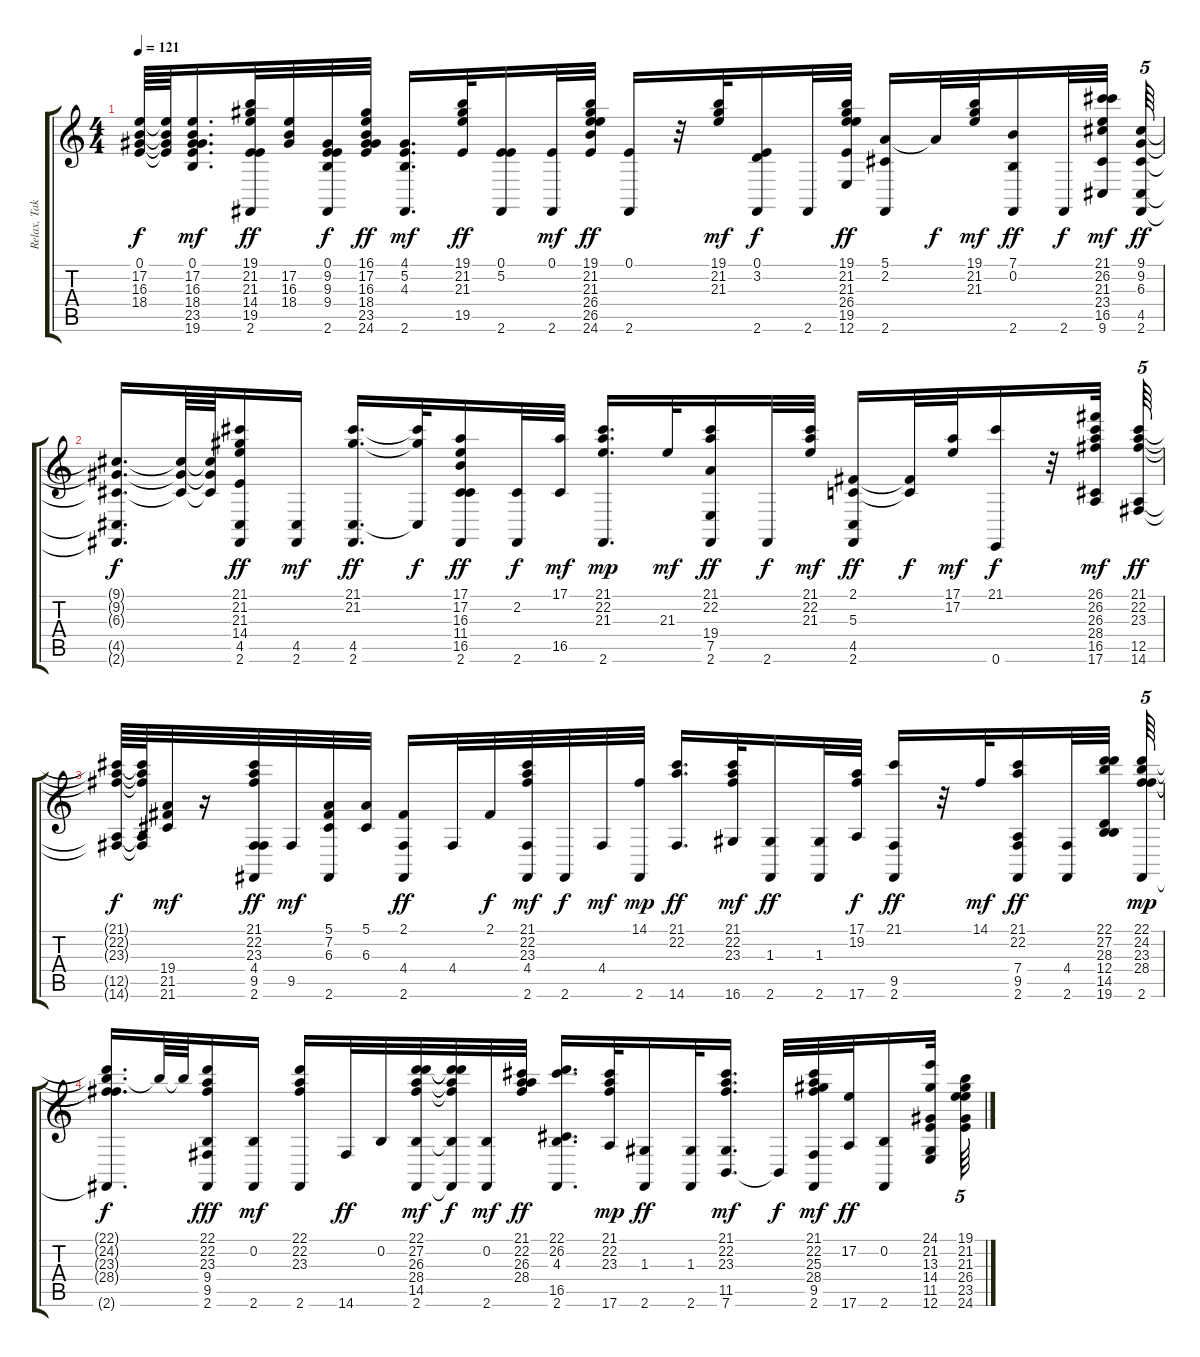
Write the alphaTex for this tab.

\track ("Relax, Take It Easy - Mika" "Relax, Tak") {instrument glockenspiel}
\staff {score tabs}
\tuning (E4 B3 G3 D3 A2 E2) {hide}
\ts (4 4)
\tempo 121
\clef g2
\ks c
(0.1{t} 17.2{t} 16.3{t} 18.4{t}).64{dy f} (0.1{t} 17.2{t} 16.3{t} 18.4{t}).64 (0.1 17.2 16.3 18.4 23.5 19.6).16{d dy mf} (19.1 21.2 21.3 14.4 19.5 2.6).32{dy ff} (17.2 16.3 18.4).32 (0.1 9.2 9.3 9.4 2.6).32{dy f} (16.1 17.2 16.3 18.4 23.5 24.6).32{dy ff} (4.1 5.2 4.3 2.6).16{d dy mf} (19.1 21.2 21.3 19.5).32{dy ff} (0.1 5.2 2.6).16 (0.1 2.6).32{dy mf} (19.1 21.2 21.3 26.4 26.5 24.6).32{dy ff} (0.1 2.6).16 r.32 (19.1 21.2 21.3).32{dy mf} (0.1 3.2 2.6).16{dy f} 2.6.32 (19.1 21.2 21.3 26.4 19.5 12.6).32{dy ff} (5.1 2.2 2.6).16 5.1{t}.32{dy f} (19.1 21.2 21.3).32{dy mf} (7.1 0.2 2.6).16{dy ff} 2.6.32{dy f} (21.1 26.2 21.3 23.4 16.5 9.6).32{dy mf} (9.1 9.2 6.3 4.5 2.6).64{tu (5 4) dy ff} |
(9.1{t} 9.2{t} 6.3{t} 4.5{t} 2.6{t}).16{d dy f} (9.1{t} 9.2{t} 6.3{t}).64 (9.1{t} 9.2{t} 6.3{t}).64 (21.1 21.2 21.3 14.4 4.5 2.6).16{dy ff} (4.5 2.6).16{dy mf} (21.1 21.2 4.5 2.6).16{d dy ff} (21.1{t} 21.2{t} 4.5{t}).32{dy f} (17.1 17.2 16.3 11.4 16.5 2.6).16{dy ff} (2.2 2.6).32{dy f} (17.1 16.5).32{dy mf} (21.1 22.2 21.3 2.6).16{d dy mp} 21.3.32{dy mf} (21.1 22.2 19.4 7.5 2.6).16{dy ff} 2.6.32{dy f} (21.1 22.2 21.3).32{dy mf} (2.1 5.3 4.5 2.6).16{dy ff} (2.1{t} 5.3{t}).32{dy f} (17.1 17.2).32{dy mf} (21.1 0.6).16{dy f} r.32 (26.1 26.2 26.3 28.4 16.5 17.6).32{dy mf} (21.1 22.2 23.3 12.5 14.6).64{tu (5 4) dy ff} |
(21.1{t} 22.2{t} 23.3{t} 12.5{t} 14.6{t}).64{dy f} (21.1{t} 22.2{t} 23.3{t} 12.5{t} 14.6{t}).64 (19.4 21.5 21.6).32{dy mf} r.16 (21.1 22.2 23.3 4.4 9.5 2.6).32{dy ff} 9.5.32{dy mf} (5.1 7.2 6.3 2.6).32 (5.1 6.3).32 (2.1 4.4 2.6).16{dy ff} 4.4.32 2.1.32{dy f} (21.1 22.2 23.3 4.4 2.6).32{dy mf} 2.6.32{dy f} 4.4.32{dy mf} (14.1 2.6).32{dy mp} (21.1 22.2 14.6).16{d dy ff} (21.1 22.2 23.3 16.6).32{dy mf} (1.3 2.6).16{dy ff} (1.3 2.6).32 (17.1 19.2 17.6).32{dy f} (21.1 9.5 2.6).16{dy ff} r.32 14.1.32{dy mf} (21.1 22.2 7.4 9.5 2.6).16{dy ff} (4.4 2.6).32 (22.1 27.2 28.3 12.4 14.5 19.6).32 (22.1 24.2 23.3 28.4 2.6).64{tu (5 4) dy mp} |
(22.1{t} 24.2{t} 23.3{t} 28.4{t} 2.6{t}).16{d dy f} 24.2{t}.64 24.2{t}.64 (22.1 22.2 23.3 9.4 9.5 2.6).16{dy fff} (0.2 2.6).16{dy mf} (22.1 22.2 23.3 2.6).16 14.6.32{dy ff} 0.2.32 (22.1 27.2 26.3 28.4 14.5 2.6).32{dy mf} (22.1{t} 27.2{t} 26.3{t} 28.4{t} 14.5{t} 2.6{t}).32{dy f} (0.2 2.6).32{dy mf} (21.1 22.2 26.3 28.4).32{dy ff} (22.1 26.2 4.3 16.5 2.6).16{d} (21.1 22.2 23.3 17.6).32{dy mp} (1.3 2.6).16{dy ff} (1.3 2.6).32 (21.1 22.2 23.3 11.5 7.6).16{d dy mf} 7.6{t}.32{dy f} (21.1 22.2 25.3 28.4 9.5 2.6).32{dy mf} (17.2 17.6).32{dy ff} (0.2 2.6).16 (24.1 21.2 13.3 14.4 11.5 12.6).32 (19.1 21.2 21.3 26.4 23.5 24.6).64{tu (5 4)}
